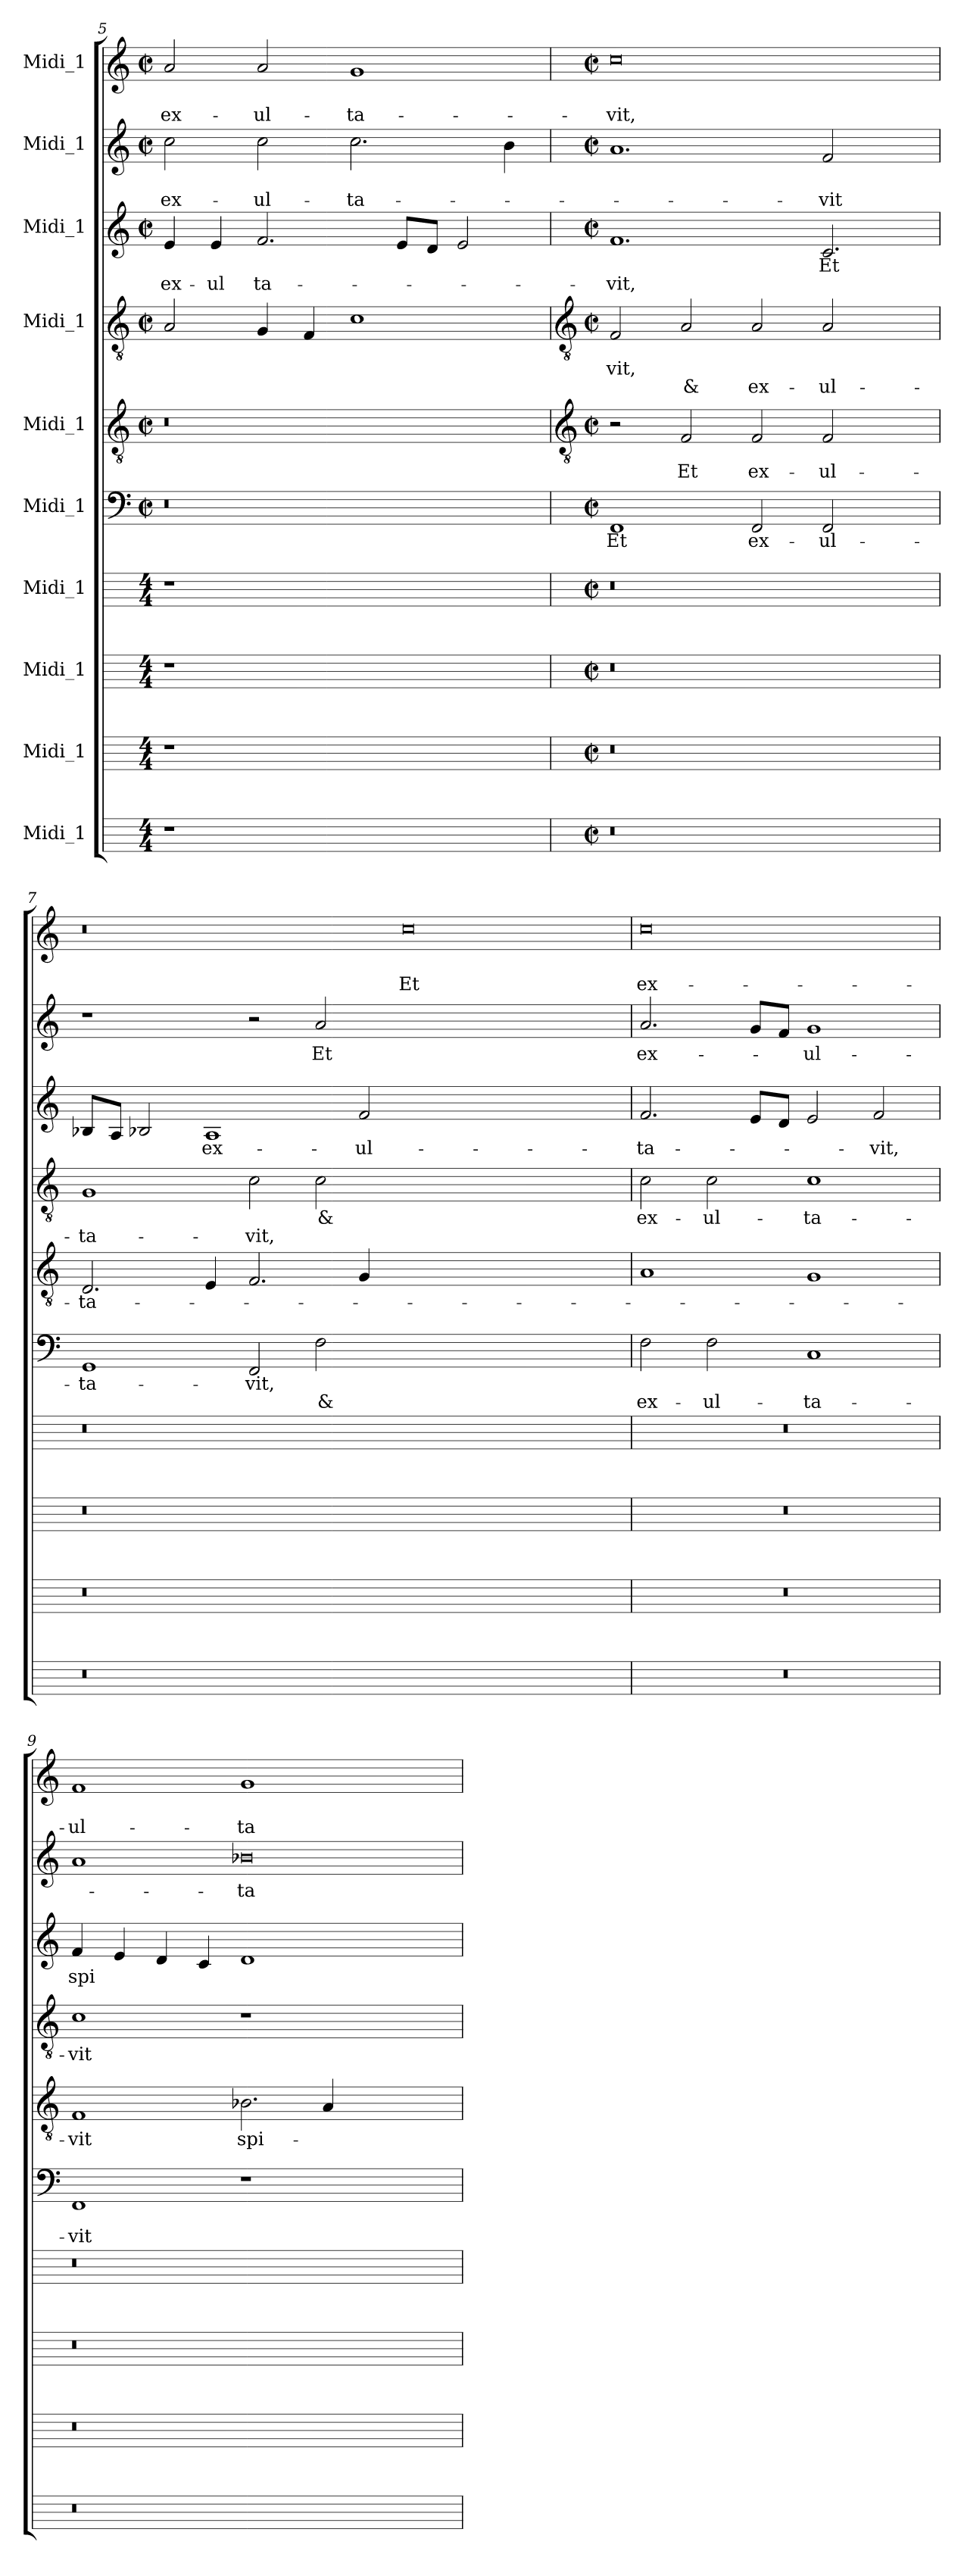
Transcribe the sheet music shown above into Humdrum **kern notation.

**kern	**kern	**kern	**kern	**kern	**text	**text	**kern	**text	**kern	**text	**text	**kern	**text	**text	**kern	**text	**text	**kern	**text	**text
*part10	*part9	*part8	*part7	*part6	*part6	*part6	*part5	*part5	*part4	*part4	*part4	*part3	*part3	*part3	*part2	*part2	*part2	*part1	*part1	*part1
*staff10	*staff9	*staff8	*staff7	*staff6	*staff6	*staff6	*staff5	*staff5	*staff4	*staff4	*staff4	*staff3	*staff3	*staff3	*staff2	*staff2	*staff2	*staff1	*staff1	*staff1
*I"Midi_1	*I"Midi_1	*I"Midi_1	*I"Midi_1	*I"Midi_1	*	*	*I"Midi_1	*	*I"Midi_1	*	*	*I"Midi_1	*	*	*I"Midi_1	*	*	*I"Midi_1	*	*
*	*	*	*	*clefF4	*	*	*clefGv2	*	*clefGv2	*	*	*clefG2	*	*	*clefG2	*	*	*clefG2	*	*
*	*	*	*	*k[]	*	*	*k[]	*	*k[]	*	*	*k[]	*	*	*k[]	*	*	*k[]	*	*
*	*	*	*	*C:	*	*	*C:	*	*C:	*	*	*C:	*	*	*C:	*	*	*C:	*	*
*M4/4	*M4/4	*M4/4	*M4/4	*M4/2	*	*	*M4/2	*	*M4/2	*	*	*M4/2	*	*	*M4/2	*	*	*M4/2	*	*
*	*	*	*	*met(c|)	*	*	*met(c|)	*	*met(c|)	*	*	*met(c|)	*	*	*met(c|)	*	*	*met(c|)	*	*
=5	=5	=5	=5	=5	=5	=5	=5	=5	=5	=5	=5	=5	=5	=5	=5	=5	=5	=5	=5	=5
!	!	!	!	!	!	!	!	!	!	!	!	!	!	!LO:LY:b	!	!	!LO:LY:b	!	!	!LO:LY:b
1r	1r	1r	1r	0r	.	.	0r	.	2A	.	.	4e	.	ex-	2cc	.	ex-	2a	.	ex-
!	!	!	!	!	!	!	!	!	!	!	!	!	!	!LO:LY:b	!	!	!	!	!	!
.	.	.	.	.	.	.	.	.	.	.	.	4e	.	-ul	.	.	.	.	.	.
!	!	!	!	!	!	!	!	!	!	!	!	!	!	!LO:LY:b	!	!	!LO:LY:b	!	!	!LO:LY:b
.	.	.	.	.	.	.	.	.	4G	.	.	2.f	.	ta-	2cc	.	-ul-	2a	.	-ul-
.	.	.	.	.	.	.	.	.	4F	.	.	.	.	.	.	.	.	.	.	.
!	!	!	!	!	!	!	!	!	!	!	!	!	!	!	!	!	!LO:LY:b	!	!	!LO:LY:b
1ryy	1ryy	1ryy	1ryy	.	.	.	.	.	1c	.	.	.	.	.	2.cc	.	-ta-	1g	.	-ta-
.	.	.	.	.	.	.	.	.	.	.	.	8eL	.	.	.	.	.	.	.	.
.	.	.	.	.	.	.	.	.	.	.	.	8dJ	.	.	.	.	.	.	.	.
.	.	.	.	.	.	.	.	.	.	.	.	2e	.	.	.	.	.	.	.	.
.	.	.	.	.	.	.	.	.	.	.	.	.	.	.	4b	.	.	.	.	.
!!LO:LB:g=z
=6	=6	=6	=6	=6	=6	=6	=6	=6	=6	=6	=6	=6	=6	=6	=6	=6	=6	=6	=6	=6
*	*	*	*	*	*	*	*clefGv2	*	*clefGv2	*	*	*	*	*	*	*	*	*	*	*
*M4/2	*M4/2	*M4/2	*M4/2	*M4/2	*	*	*M4/2	*	*M4/2	*	*	*M4/2	*	*	*M4/2	*	*	*M4/2	*	*
*met(c|)	*met(c|)	*met(c|)	*met(c|)	*met(c|)	*	*	*met(c|)	*	*met(c|)	*	*	*met(c|)	*	*	*met(c|)	*	*	*met(c|)	*	*
!	!	!	!	!	!LO:LY:b	!	!	!	!	!LO:LY:b	!	!	!	!LO:LY:b	!	!	!	!	!	!LO:LY:b
*	*	*	*	*	*	*	*	*	*	*	*	*	*	*	*	*	*	*^	*	*
0r	0r	0r	0r	1FF	Et	.	2r	.	2F	-vit,	.	1.f	.	-vit,	1.a	.	.	0cc	1ryy	.	-vit,
!	!	!	!	!	!	!	!	!LO:LY:b	!	!	!LO:LY:b	!	!	!	!	!	!	!	!	!	!
.	.	.	.	.	.	.	2F	Et	2A	.	&	.	.	.	.	.	.	.	.	.	.
!	!	!	!	!	!LO:LY:b	!	!	!LO:LY:b	!	!	!LO:LY:b	!	!	!	!	!	!	!	!	!	!
.	.	.	.	2FF	ex-	.	2F	ex-	2A	.	ex-	.	.	.	.	.	.	.	2ryy	.	.
!	!	!	!	!	!LO:LY:b	!	!	!LO:LY:b	!	!	!LO:LY:b	!	!LO:LY:b	!	!	!	!LO:LY:b	!	!	!	!
.	.	.	.	2FF	-ul-	.	2F	-ul-	2A	.	-ul-	2.c	Et	.	2f	.	-vit	.	2ryy	.	.
4ryy	4ryy	4ryy	4ryy	4ryy	.	.	4ryy	.	4ryy	.	.	.	.	.	4ryy	.	.	4ryy	4ryy	.	.
=7	=7	=7	=7	=7	=7	=7	=7	=7	=7	=7	=7	=7	=7	=7	=7	=7	=7	=7	=7	=7	=7
!	!	!	!	!	!LO:LY:b	!	!	!LO:LY:b	!	!	!LO:LY:b	!	!	!	!	!	!	!	!	!	!
0.r	0.r	0.r	0.r	1GG	-ta-	.	2.D	-ta-	1G	.	-ta-	8B-XL	.	.	1r	.	.	0r	0ryy	.	.
.	.	.	.	.	.	.	.	.	.	.	.	8AJ	.	.	.	.	.	.	.	.	.
.	.	.	.	.	.	.	.	.	.	.	.	2B-X	.	.	.	.	.	.	.	.	.
!	!	!	!	!	!	!	!	!	!	!	!	!	!LO:LY:b	!	!	!	!	!	!	!	!
.	.	.	.	.	.	.	4E	.	.	.	.	1A	ex-	.	.	.	.	.	.	.	.
!	!	!	!	!	!LO:LY:b	!	!	!	!	!	!LO:LY:b	!	!	!	!	!	!	!	!	!	!
.	.	.	.	2FF	-vit,	.	2.F	.	2c	.	-vit,	.	.	.	2r	.	.	.	.	.	.
!	!	!	!	!	!	!LO:LY:b	!	!	!	!LO:LY:b	!	!	!	!	!	!LO:LY:b	!	!	!	!	!
.	.	.	.	2F	.	&	.	.	2c	&	.	.	.	.	2a	Et	.	.	.	.	.
!	!	!	!	!	!	!	!	!	!	!	!	!	!LO:LY:b	!	!	!	!	!	!	!	!
.	.	.	.	.	.	.	4G	.	.	.	.	2f	-ul-	.	.	.	.	.	.	.	.
!	!	!	!	!	!	!	!	!	!	!	!	!	!	!	!	!	!	!	!	!	!LO:LY:b
.	.	.	.	0ryy	.	.	0ryy	.	0ryy	.	.	.	.	.	0ryy	.	.	0cc	0ryy	.	Et
.	.	.	.	.	.	.	.	.	.	.	.	1..ryy	.	.	.	.	.	.	.	.	.
1ryy	1ryy	1ryy	1ryy	.	.	.	.	.	.	.	.	.	.	.	.	.	.	.	.	.	.
=7	=7	=7	=7	=7	=7	=7	=7	=7	=7	=7	=7	=7	=7	=7	=7	=7	=7	=7	=7	=7	=7
!	!	!	!	!	!	!LO:LY:b	!	!	!	!LO:LY:b	!	!	!LO:LY:b	!	!	!LO:LY:b	!	!	!	!	!LO:LY:b
0r	0r	0r	0r	2F	.	ex-	1A	.	2c	ex-	.	2.f	-ta-	.	2.a	ex-	.	0cc	0ryy	.	ex-
!	!	!	!	!	!	!LO:LY:b	!	!	!	!LO:LY:b	!	!	!	!	!	!	!	!	!	!	!
.	.	.	.	2F	.	-ul-	.	.	2c	-ul-	.	.	.	.	.	.	.	.	.	.	.
.	.	.	.	.	.	.	.	.	.	.	.	8eL	.	.	8gL	.	.	.	.	.	.
.	.	.	.	.	.	.	.	.	.	.	.	8dJ	.	.	8fJ	.	.	.	.	.	.
!	!	!	!	!	!	!LO:LY:b	!	!	!	!LO:LY:b	!	!	!	!	!	!LO:LY:b	!	!	!	!	!
.	.	.	.	1C	.	-ta-	1G	.	1c	-ta-	.	2e	.	.	1g	-ul-	.	.	.	.	.
!	!	!	!	!	!	!	!	!	!	!	!	!	!LO:LY:b	!	!	!	!	!	!	!	!
.	.	.	.	.	.	.	.	.	.	.	.	2f	-vit,	.	.	.	.	.	.	.	.
=9	=9	=9	=9	=9	=9	=9	=9	=9	=9	=9	=9	=9	=9	=9	=9	=9	=9	=9	=9	=9	=9
!	!	!	!	!	!	!LO:LY:b	!	!LO:LY:b	!	!LO:LY:b	!	!	!LO:LY:b	!	!	!	!	!	!	!	!LO:LY:b
0r	0r	0r	0r	1FF	.	-vit	1F	-vit	1c	-vit	.	4f	spi	.	1a	.	.	1f	0ryy	.	-ul-
.	.	.	.	.	.	.	.	.	.	.	.	4e	.	.	.	.	.	.	.	.	.
.	.	.	.	.	.	.	.	.	.	.	.	4d	.	.	.	.	.	.	.	.	.
.	.	.	.	.	.	.	.	.	.	.	.	4c	.	.	.	.	.	.	.	.	.
!	!	!	!	!	!	!	!	!LO:LY:b	!	!	!	!	!	!	!	!LO:LY:b	!	!	!	!	!LO:LY:b
.	.	.	.	1r	.	.	2.B-X	spi-	1r	.	.	1d	.	.	0b-X	-ta-	.	1g	.	.	-ta-
.	.	.	.	.	.	.	4A	.	.	.	.	.	.	.	.	.	.	.	.	.	.
1ryy	1ryy	1ryy	1ryy	1ryy	.	.	1ryy	.	1ryy	.	.	1ryy	.	.	.	.	.	1ryy	1ryy	.	.
*	*	*	*	*	*	*	*	*	*	*	*	*	*	*	*	*	*	*v	*v	*	*
=	=	=	=	=	=	=	=	=	=	=	=	=	=	=	=	=	=	=	=	=
*-	*-	*-	*-	*-	*-	*-	*-	*-	*-	*-	*-	*-	*-	*-	*-	*-	*-	*-	*-	*-
